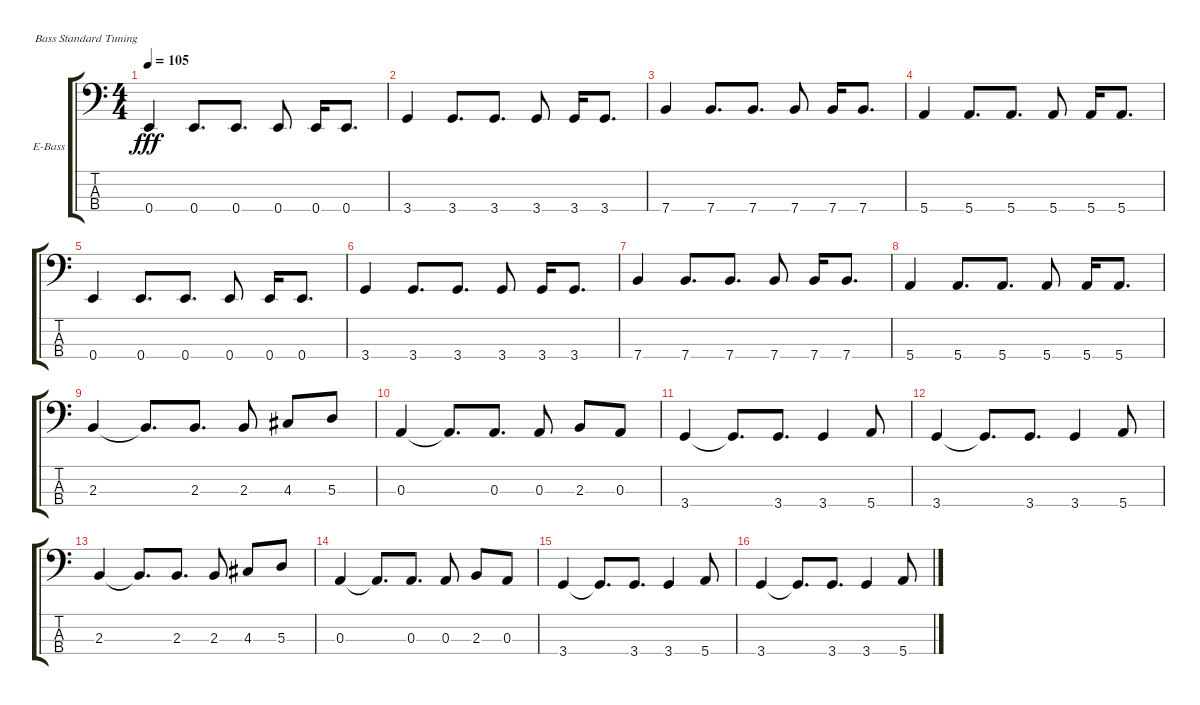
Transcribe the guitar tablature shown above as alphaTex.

\defaultSystemsLayout 4
\bracketExtendMode groupsimilarinstruments
\firstSystemTrackNameOrientation horizontal
\otherSystemsTrackNameOrientation horizontal
\track ("Bass Guitar" "E-Bass") {instrument electricbassfinger}
\staff {score tabs}
\tuning (G2 D2 A1 E1)
\ts (4 4)
\tempo 105
\clef f4
\scale
0.333333
\ks c
0.4.4{dy fff} 0.4.8{d} 0.4.8{d} 0.4.8 0.4.16 0.4.8{d} |
\scale
0.333333 3.4.4 3.4.8{d} 3.4.8{d} 3.4.8 3.4.16 3.4.8{d} |
\scale
0.333333 7.4.4 7.4.8{d} 7.4.8{d} 7.4.8 7.4.16 7.4.8{d} |
\scale
0.333333 5.4.4 5.4.8{d} 5.4.8{d} 5.4.8 5.4.16 5.4.8{d} |
\scale
0.333333 0.4.4 0.4.8{d} 0.4.8{d} 0.4.8 0.4.16 0.4.8{d} |
\scale
0.333333 3.4.4 3.4.8{d} 3.4.8{d} 3.4.8 3.4.16 3.4.8{d} |
\scale
0.333333 7.4.4 7.4.8{d} 7.4.8{d} 7.4.8 7.4.16 7.4.8{d} |
\scale
0.333333 5.4.4 5.4.8{d} 5.4.8{d} 5.4.8 5.4.16 5.4.8{d} |
\scale
0.333333 2.3.4 2.3{t}.8{d} 2.3.8{d} 2.3.8 4.3.8 5.3.8 |
\scale
0.333333 0.3.4 0.3{t}.8{d} 0.3.8{d} 0.3.8 2.3.8 0.3.8 |
\scale
0.333333 3.4.4 3.4{t}.8{d} 3.4.8{d} 3.4.4 5.4.8 |
3.4.4 3.4{t}.8{d} 3.4.8{d} 3.4.4 5.4.8 |
2.3.4 2.3{t}.8{d} 2.3.8{d} 2.3.8 4.3.8 5.3.8 |
0.3.4 0.3{t}.8{d} 0.3.8{d} 0.3.8 2.3.8 0.3.8 |
3.4.4 3.4{t}.8{d} 3.4.8{d} 3.4.4 5.4.8 |
3.4.4 3.4{t}.8{d} 3.4.8{d} 3.4.4 5.4.8
